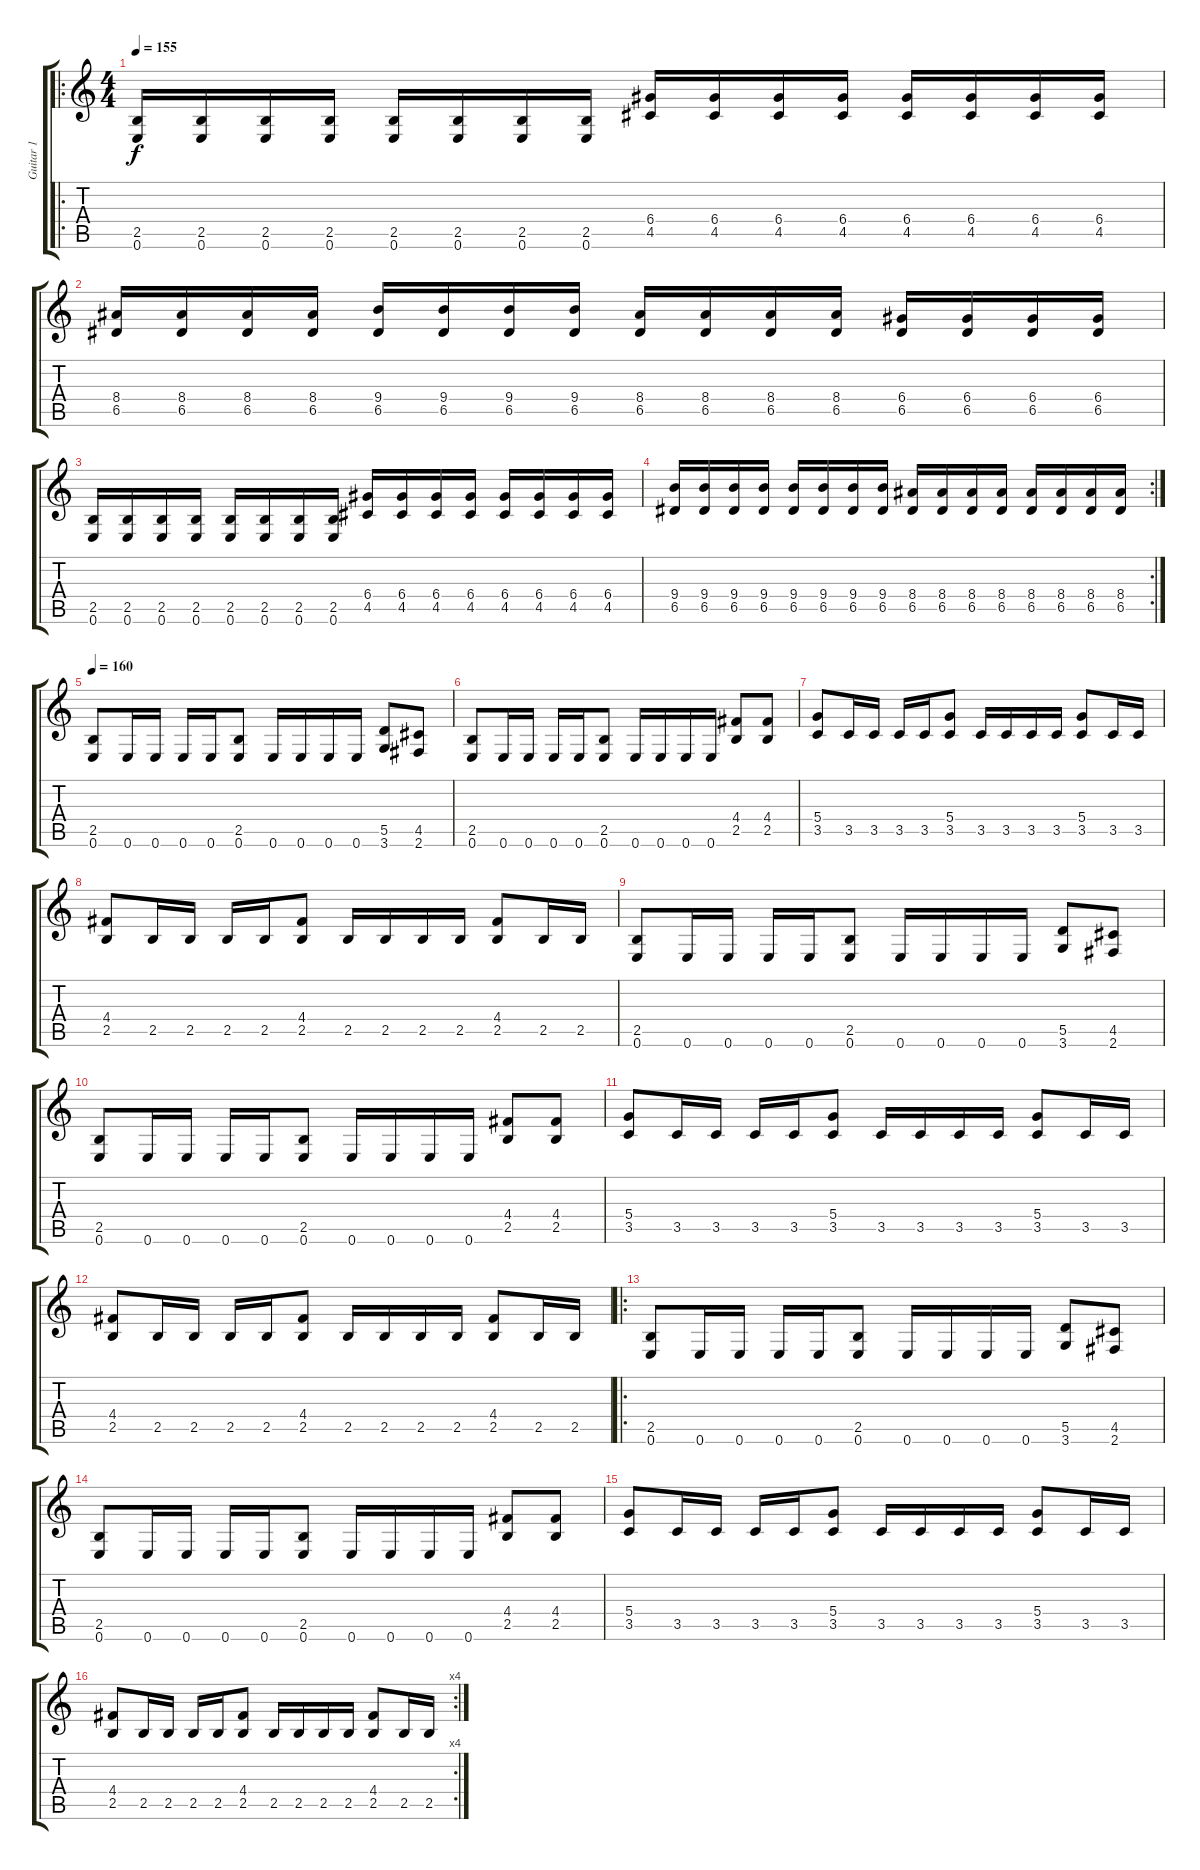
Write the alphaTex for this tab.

\track ("Guitar 1" "Guitar 1") {instrument distortionguitar}
\staff {score tabs}
\tuning (E4 B3 G3 D3 A2 E2) {hide}
\ro
\ts (4 4)
\tempo 155
\clef g2
\ks c
(2.5 0.6).16{dy f} (2.5 0.6).16 (2.5 0.6).16 (2.5 0.6).16 (2.5 0.6).16 (2.5 0.6).16 (2.5 0.6).16 (2.5 0.6).16 (6.4 4.5).16 (6.4 4.5).16 (6.4 4.5).16 (6.4 4.5).16 (6.4 4.5).16 (6.4 4.5).16 (6.4 4.5).16 (6.4 4.5).16 |
(8.4 6.5).16 (8.4 6.5).16 (8.4 6.5).16 (8.4 6.5).16 (9.4 6.5).16 (9.4 6.5).16 (9.4 6.5).16 (9.4 6.5).16 (8.4 6.5).16 (8.4 6.5).16 (8.4 6.5).16 (8.4 6.5).16 (6.4 6.5).16 (6.4 6.5).16 (6.4 6.5).16 (6.4 6.5).16 |
(2.5 0.6).16 (2.5 0.6).16 (2.5 0.6).16 (2.5 0.6).16 (2.5 0.6).16 (2.5 0.6).16 (2.5 0.6).16 (2.5 0.6).16 (6.4 4.5).16 (6.4 4.5).16 (6.4 4.5).16 (6.4 4.5).16 (6.4 4.5).16 (6.4 4.5).16 (6.4 4.5).16 (6.4 4.5).16 |
\rc 2
(9.4 6.5).16 (9.4 6.5).16 (9.4 6.5).16 (9.4 6.5).16 (9.4 6.5).16 (9.4 6.5).16 (9.4 6.5).16 (9.4 6.5).16 (8.4 6.5).16 (8.4 6.5).16 (8.4 6.5).16 (8.4 6.5).16 (8.4 6.5).16 (8.4 6.5).16 (8.4 6.5).16 (8.4 6.5).16 |
\tempo 160
(2.5 0.6).8 0.6.16 0.6.16 0.6.16 0.6.16 (2.5 0.6).8 0.6.16 0.6.16 0.6.16 0.6.16 (5.5 3.6).8 (4.5 2.6).8 |
(2.5 0.6).8 0.6.16 0.6.16 0.6.16 0.6.16 (2.5 0.6).8 0.6.16 0.6.16 0.6.16 0.6.16 (4.4 2.5).8 (4.4 2.5).8 |
(5.4 3.5).8 3.5.16 3.5.16 3.5.16 3.5.16 (5.4 3.5).8 3.5.16 3.5.16 3.5.16 3.5.16 (5.4 3.5).8 3.5.16 3.5.16 |
(4.4 2.5).8 2.5.16 2.5.16 2.5.16 2.5.16 (4.4 2.5).8 2.5.16 2.5.16 2.5.16 2.5.16 (4.4 2.5).8 2.5.16 2.5.16 |
(2.5 0.6).8 0.6.16 0.6.16 0.6.16 0.6.16 (2.5 0.6).8 0.6.16 0.6.16 0.6.16 0.6.16 (5.5 3.6).8 (4.5 2.6).8 |
(2.5 0.6).8 0.6.16 0.6.16 0.6.16 0.6.16 (2.5 0.6).8 0.6.16 0.6.16 0.6.16 0.6.16 (4.4 2.5).8 (4.4 2.5).8 |
(5.4 3.5).8 3.5.16 3.5.16 3.5.16 3.5.16 (5.4 3.5).8 3.5.16 3.5.16 3.5.16 3.5.16 (5.4 3.5).8 3.5.16 3.5.16 |
(4.4 2.5).8 2.5.16 2.5.16 2.5.16 2.5.16 (4.4 2.5).8 2.5.16 2.5.16 2.5.16 2.5.16 (4.4 2.5).8 2.5.16 2.5.16 |
\ro
(2.5 0.6).8 0.6.16 0.6.16 0.6.16 0.6.16 (2.5 0.6).8 0.6.16 0.6.16 0.6.16 0.6.16 (5.5 3.6).8 (4.5 2.6).8 |
(2.5 0.6).8 0.6.16 0.6.16 0.6.16 0.6.16 (2.5 0.6).8 0.6.16 0.6.16 0.6.16 0.6.16 (4.4 2.5).8 (4.4 2.5).8 |
(5.4 3.5).8 3.5.16 3.5.16 3.5.16 3.5.16 (5.4 3.5).8 3.5.16 3.5.16 3.5.16 3.5.16 (5.4 3.5).8 3.5.16 3.5.16 |
\rc 4
(4.4 2.5).8 2.5.16 2.5.16 2.5.16 2.5.16 (4.4 2.5).8 2.5.16 2.5.16 2.5.16 2.5.16 (4.4 2.5).8 2.5.16 2.5.16
